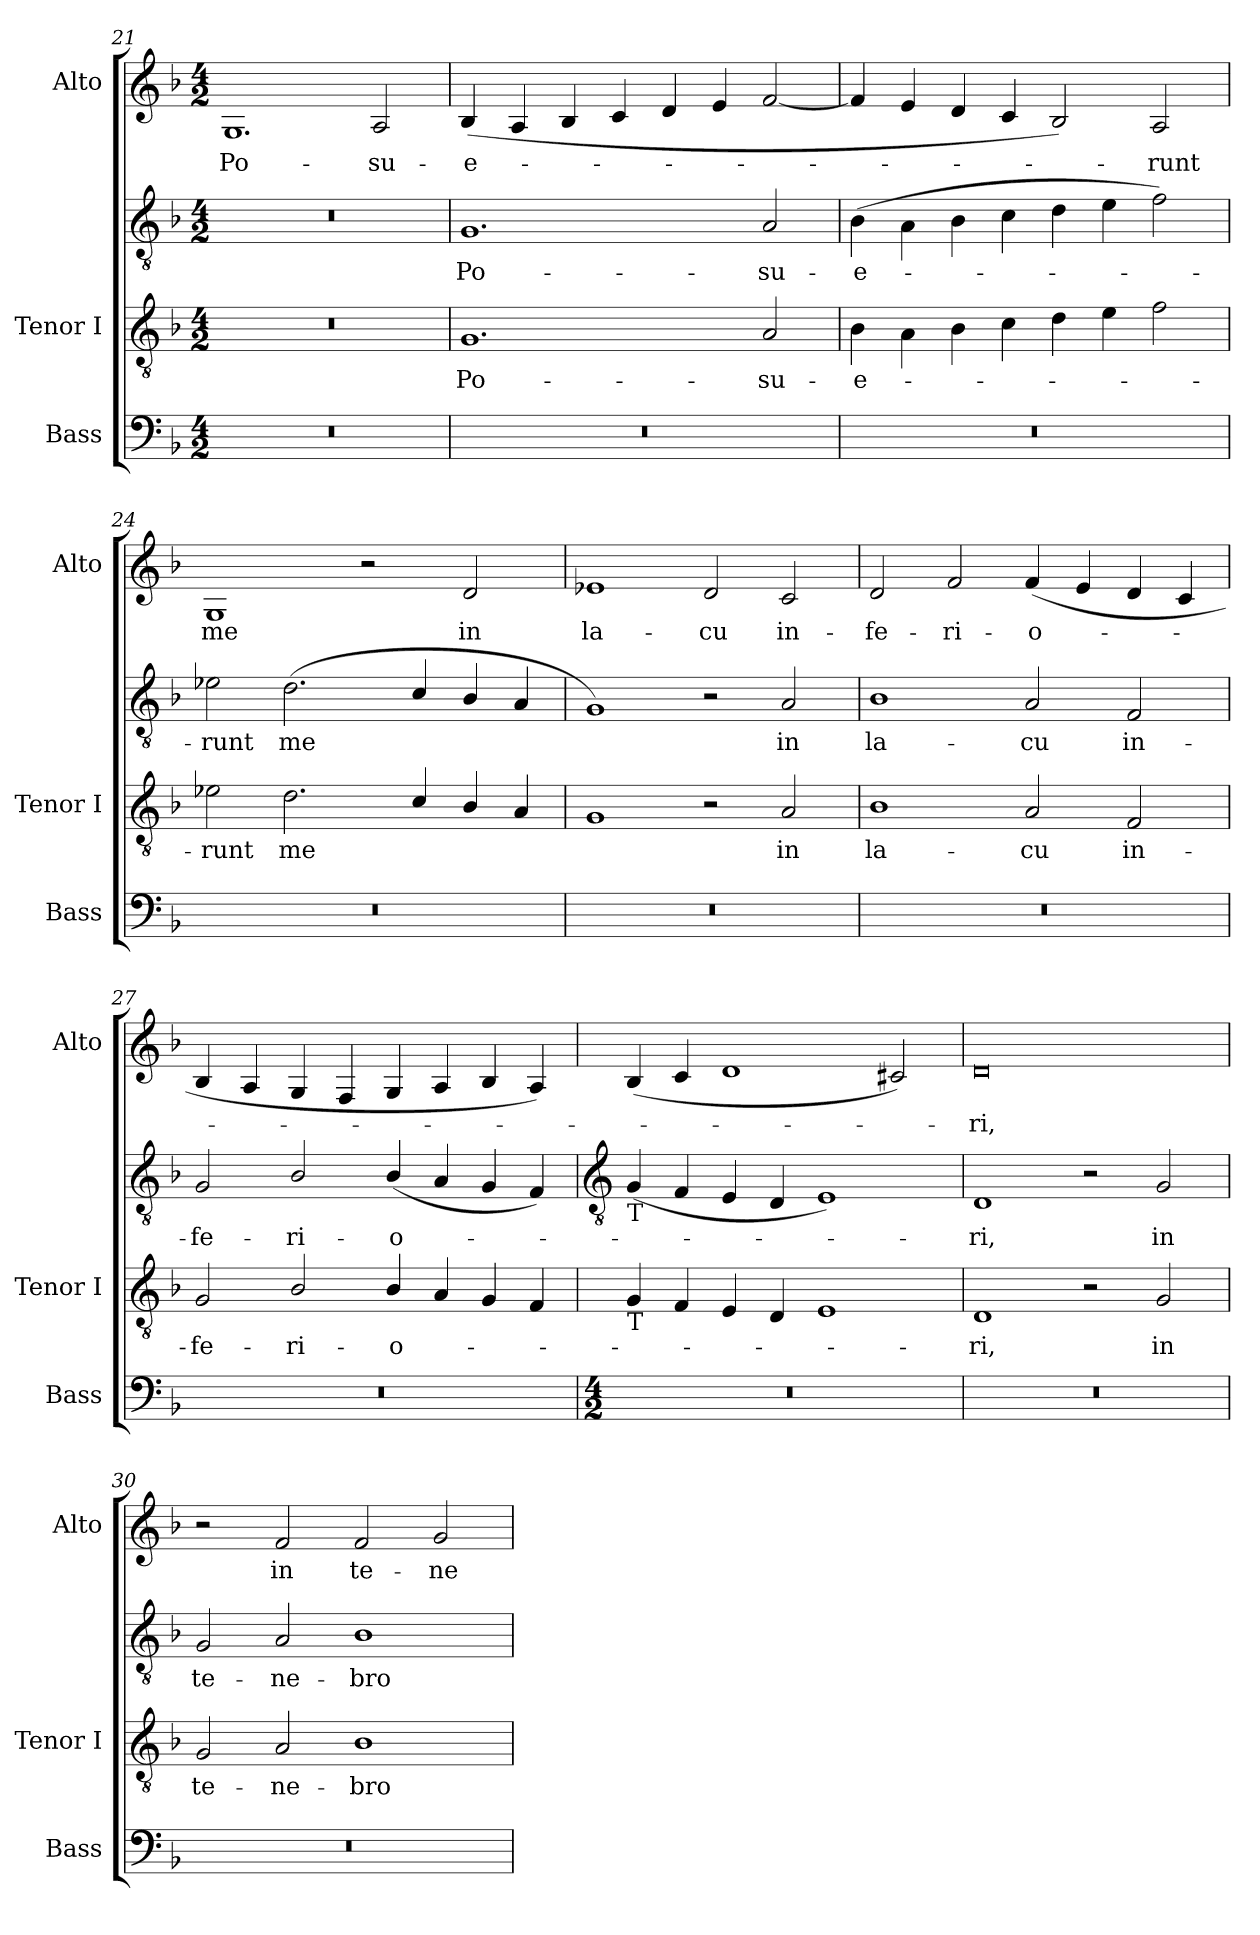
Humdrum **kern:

**kern	**kern	**text	**kern	**text	**kern	**text
*part3	*part2	*part2	*part2	*part2	*part1	*part1
*staff4	*staff3	*staff3	*staff2	*staff2	*staff1	*staff1
*I"Bass	*I"Tenor I	*	*	*	*I"Alto	*
*I'Bass	*I'Tenor I	*	*	*	*I'Alto	*
!!LO:LB:g=z
*clefF4	*clefGv2	*	*clefGv2	*	*clefG2	*
*k[b-]	*k[b-]	*	*k[b-]	*	*k[b-]	*
*F:	*F:	*	*F:	*	*F:	*
*M4/2	*M4/2	*	*M4/2	*	*M4/2	*
=21	=21	=21	=21	=21	=21	=21
!	!	!	!	!	!	!LO:LY:b
0r	0r	.	0r	.	1.G	Po-
!	!	!	!	!	!	!LO:LY:b
.	.	.	.	.	2A	-su-
=22	=22	=22	=22	=22	=22	=22
!	!	!LO:LY:b	!	!LO:LY:b	!	!LO:LY:b
0r	1.G	Po-	1.G	Po-	(<4B-	-e-
.	.	.	.	.	4A	.
.	.	.	.	.	4B-	.
.	.	.	.	.	4c	.
.	.	.	.	.	4d	.
.	.	.	.	.	4e	.
!	!	!LO:LY:b	!	!LO:LY:b	!	!
.	2A	-su-	2A	-su-	[2f	.
=23	=23	=23	=23	=23	=23	=23
!	!	!LO:LY:b	!	!LO:LY:b	!	!
0r	4B-	-e-	(>4B-	-e-	4f]	.
.	4A\	.	4A\	.	4e	.
.	4B-	.	4B-	.	4d	.
.	4c	.	4c	.	4c	.
.	4d	.	4d	.	2B-)	.
.	4e	.	4e	.	.	.
!	!	!	!	!	!	!LO:LY:b
.	2f	.	2f)	.	2A	runt
=24	=24	=24	=24	=24	=24	=24
!	!	!LO:LY:b	!	!LO:LY:b	!	!LO:LY:b
0r	2e-X	runt	2e-X	runt	1G	me
!	!	!LO:LY:b	!	!LO:LY:b	!	!
.	2.d	me	(<2.d	me	.	.
.	.	.	.	.	2r	.
.	4c/	.	4c/	.	.	.
!	!	!	!	!	!	!LO:LY:b
.	4B-/	.	4B-/	.	2d	in
.	4A	.	4A	.	.	.
=25	=25	=25	=25	=25	=25	=25
!	!	!	!	!	!	!LO:LY:b
0r	1G	.	1G)	.	1e-X	la-
!	!	!	!	!	!	!LO:LY:b
.	2r	.	2r	.	2d	-cu
!	!	!LO:LY:b	!	!LO:LY:b	!	!LO:LY:b
.	2A	in	2A	in	2c	in-
=26	=26	=26	=26	=26	=26	=26
!	!	!LO:LY:b	!	!LO:LY:b	!	!LO:LY:b
0r	1B-	la-	1B-	la-	2d	-fe-
!	!	!	!	!	!	!LO:LY:b
.	.	.	.	.	2f	-ri-
!	!	!LO:LY:b	!	!LO:LY:b	!	!LO:LY:b
.	2A	-cu	2A	-cu	(<4f	-o-
.	.	.	.	.	4e	.
!	!	!LO:LY:b	!	!LO:LY:b	!	!
.	2F	in-	2F	in-	4d	.
.	.	.	.	.	4c	.
=27	=27	=27	=27	=27	=27	=27
!	!	!LO:LY:b	!	!LO:LY:b	!	!
0r	2G	-fe-	2G	-fe-	4B-	.
.	.	.	.	.	4A	.
!	!	!LO:LY:b	!	!LO:LY:b	!	!
.	2B-/	-ri-	2B-/	-ri-	4G	.
.	.	.	.	.	4F	.
!	!	!LO:LY:b	!	!LO:LY:b	!	!
.	4B-/	-o-	(<4B-/	-o-	4G	.
.	4A	.	4A	.	4A	.
.	4G	.	4G	.	4B-	.
.	4F	.	4F)	.	4A)	.
!!LO:LB:g=z
=28	=28	=28	=28	=28	=28	=28
*	*	*	*clefGv2	*	*	*
*M4/2	*	*	*	*	*	*
!	!	!	!LO:TX:b:t=T	!	!	!
!	!LO:TX:b:t=T	!	!	!	!	!
0r	4G	.	(<4G	.	(<4B-	.
.	4F	.	4F	.	4c	.
.	4E	.	4E	.	1d	.
.	4D	.	4D	.	.	.
.	1E	.	1E)	.	.	.
.	.	.	.	.	2c#)	.
=29	=29	=29	=29	=29	=29	=29
!	!	!LO:LY:b	!	!LO:LY:b	!	!LO:LY:b
0r	1D	ri,	1D	ri,	0d	ri,
.	2r	.	2r	.	.	.
!	!	!LO:LY:b	!	!LO:LY:b	!	!
.	2G	in	2G	in	.	.
=30	=30	=30	=30	=30	=30	=30
!	!	!LO:LY:b	!	!LO:LY:b	!	!
0r	2G	te-	2G	te-	2r	.
!	!	!LO:LY:b	!	!LO:LY:b	!	!LO:LY:b
.	2A	-ne-	2A	-ne-	2f	in
!	!	!LO:LY:b	!	!LO:LY:b	!	!LO:LY:b
.	1B-	-bro-	1B-	-bro-	2f	te-
!	!	!	!	!	!	!LO:LY:b
.	.	.	.	.	2g	-ne-
=	=	=	=	=	=	=
*-	*-	*-	*-	*-	*-	*-
